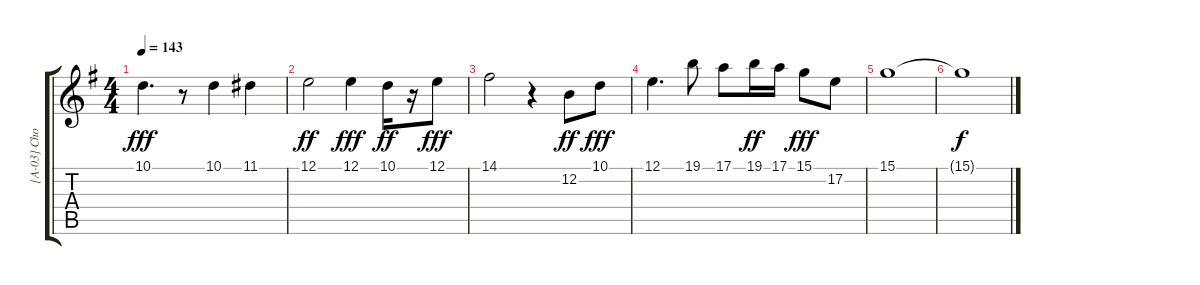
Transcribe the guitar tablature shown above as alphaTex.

\track ("[A-03] Chorus C" "[A-03] Cho") {instrument choiraahs}
\staff {score tabs}
\tuning (E4 B3 G3 D3 A2 E2) {hide}
\ts (4 4)
\tempo 143
\clef g2
\ks g
10.1.4{d dy fff instrument synthvoice} r.8 10.1.4{instrument voiceoohs} 11.1.4{instrument choiraahs} |
12.1.2{dy ff instrument pad4choir} 12.1.4{dy fff instrument choiraahs} 10.1.16{dy ff instrument lead6voice} r.16 12.1.8{dy fff instrument synthvoice} |
14.1.2{instrument choiraahs} r.4 12.2.8{dy ff instrument pad4choir} 10.1.8{dy fff instrument synthvoice} |
12.1.4{d instrument choiraahs} 19.1.8{instrument voiceoohs} 17.1.8{instrument choiraahs} 19.1.16{dy ff instrument pad4choir} 17.1.16 15.1.8{dy fff instrument synthvoice} 17.2.8{instrument choiraahs} |
15.1.1{instrument synthvoice} |
15.1{t}.1{dy f}
